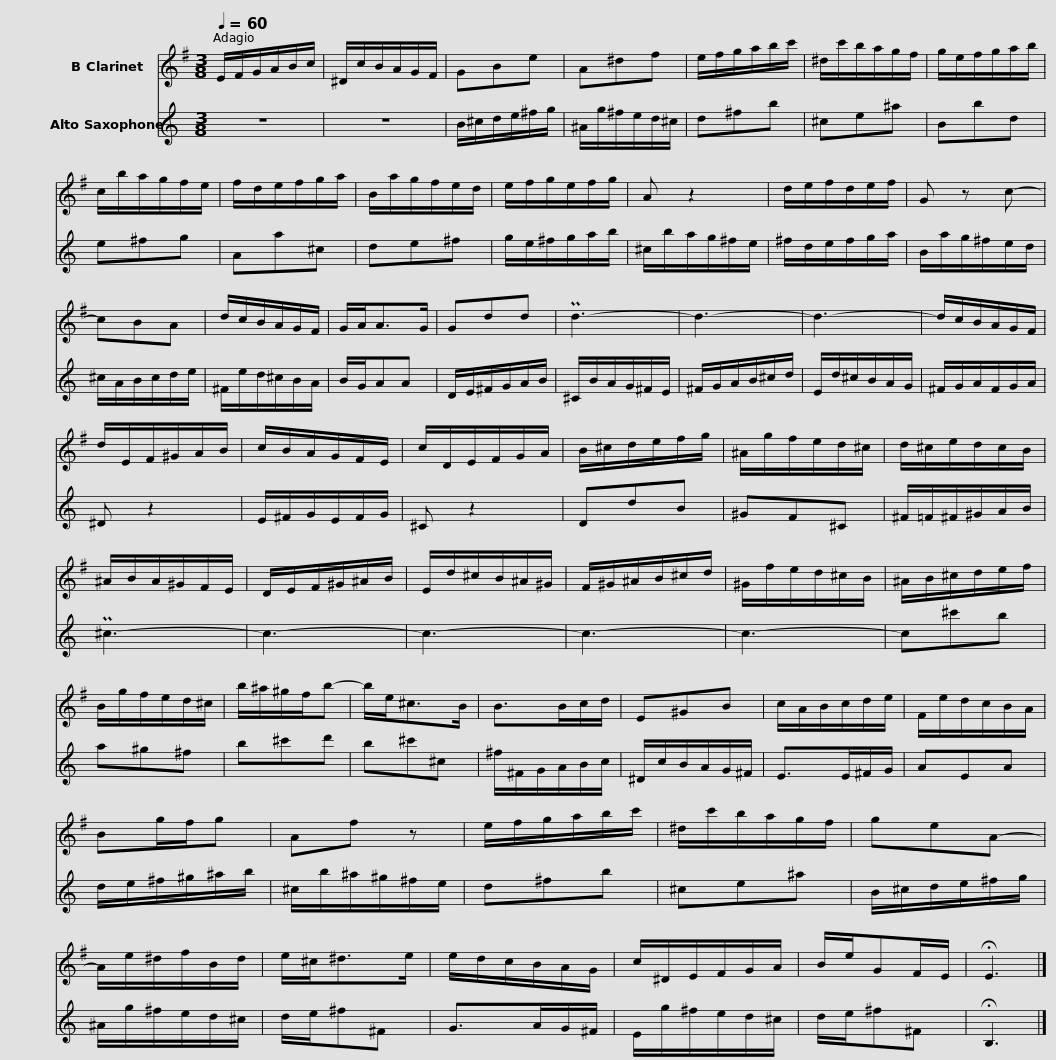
X:1
%%score 1 2
L:1/8
Q:1/4=60
M:3/8
I:linebreak $
K:none
V:1 treble transpose=-2
V:2 treble transpose=-9
V:1
[K:G] E/F/G/A/B/c/ | ^D/c/B/A/G/F/ | GBe | A^df | e/f/g/a/b/c'/ |$ %5
 ^d/c'/b/a/g/f/ | g/e/f/g/a/b/ | c/b/a/g/f/e/ | f/d/e/f/g/a/ | B/a/g/f/e/d/ | %10
 e/f/g/e/f/g/ |$ A z2 | d/e/f/d/e/f/ | G z c- | cBA | %15
 d/c/B/A/G/F/ | G/A<AG/ |$ Gdd | Pd3- | d3- | %20
 d3- | d/c/B/A/G/F/ | d/E/F/^G/A/B/ |$ c/B/A/G/F/E/ | c/D/E/F/G/A/ | %25
 B/^c/d/e/f/g/ | ^A/g/f/e/d/^c/ | d/^c/e/d/c/B/ |$ ^A/B/A/^G/F/E/ | D/E/F/^G/^A/B/ | %30
 E/d/^c/B/^A/^G/ | F/^G/^A/B/^c/d/ | ^G/f/e/d/^c/B/ |$ ^A/B/^c/d/e/f/ | B/g/f/e/d/^c/ | %35
 b/^a/^g/f/b- | b/e<^cB/ | B>Bc/d/ | E^GB |$ c/A/B/c/d/e/ | %40
 F/e/d/c/B/A/ | Bg/f/g | Af z | e/f/g/a/b/c'/ |$ ^d/c'/b/a/g/f/ | %45
 geA- | A/e/^d/f/B/d/ | e/^c<^de/ | e/d/c/B/A/G/ |$ c/^D/E/F/G/A/ | %50
 B/e/GF/E/ | !fermata!E3 |] %52
V:2
[K:C] z3 | z3 | B/^c/d/e/^f/g/ | ^A/g/^f/e/d/^c/ | d^fb |$ %5
 ^ce^a | Bbd | e^fg | Aa^c | de^f | %10
 g/e/^f/g/a/b/ |$ ^c/b/a/g/^f/e/ | ^f/d/e/f/g/a/ | B/a/g/^f/e/d/ | ^c/A/B/c/d/e/ | %15
 ^F/e/d/^c/B/A/ | B/G/AA |$ D/E/^F/G/A/B/ | ^C/B/A/G/^F/E/ | ^F/G/A/B/^c/d/ | %20
 E/d/^c/B/A/G/ | ^F/G/A/F/G/A/ | ^D z2 |$ E/^F/G/E/F/G/ | ^C z2 | %25
 DdB | ^GF^C | ^F/=F/^F/^G/A/B/ |$ P^c3- | c3- | %30
 c3- | c3- | c3- |$ c^c'b | a^g^f | %35
 b^c'd' | b^c'^c | ^f/^F/G/A/B/c/ | ^D/c/B/A/G/^F/ |$ E>E^F/G/ | %40
 AEA | d/e/^f/^g/^a/b/ | ^c/b/^a/^g/^f/e/ | d^fb |$ ^ce^a | %45
 B/^c/d/e/^f/g/ | ^A/g/^f/e/d/^c/ | d/e/^f^F | G>AG/^F/ |$ E/g/^f/e/d/^c/ | %50
 d/e/^f^F | !fermata!B,3 |] %52
